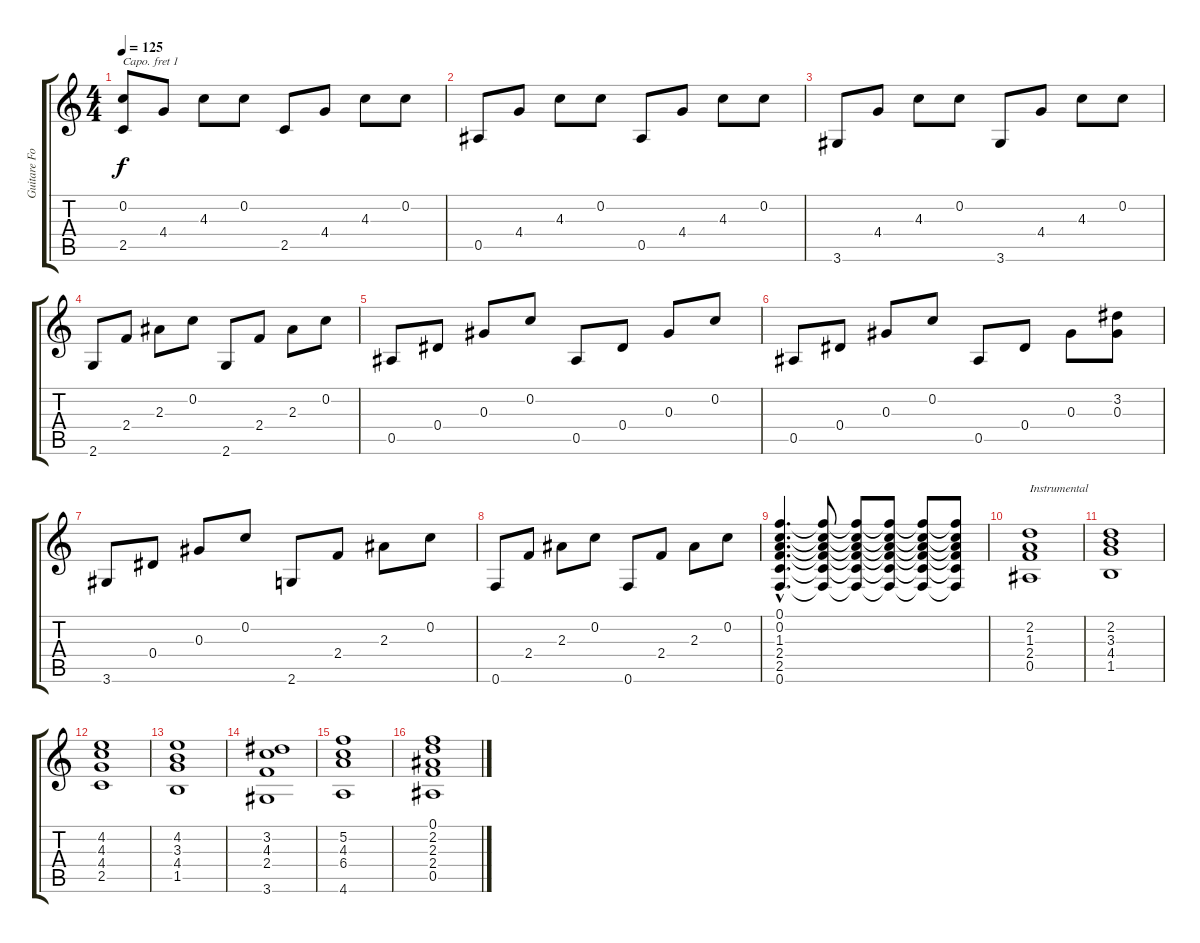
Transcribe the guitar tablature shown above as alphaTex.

\track ("Guitare Folk" "Guitare Fo") {instrument acousticguitarsteel}
\staff {score tabs}
\capo 1
\tuning (E4 B3 G3 D3 A2 E2) {hide}
\ts (4 4)
\tempo 125
\clef g2
\ks c
(0.2 2.5).8{dy f} 4.4.8 4.3.8 0.2.8 2.5.8 4.4.8 4.3.8 0.2.8 |
0.5.8 4.4.8 4.3.8 0.2.8 0.5.8 4.4.8 4.3.8 0.2.8 |
3.6.8 4.4.8 4.3.8 0.2.8 3.6.8 4.4.8 4.3.8 0.2.8 |
2.6.8 2.4.8 2.3.8 0.2.8 2.6.8 2.4.8 2.3.8 0.2.8 |
0.5.8 0.4.8 0.3.8 0.2.8 0.5.8 0.4.8 0.3.8 0.2.8 |
0.5.8 0.4.8 0.3.8 0.2.8 0.5.8 0.4.8 0.3.8 (3.2 0.3).8 |
3.6.8 0.4.8 0.3.8 0.2.8 2.6.8 2.4.8 2.3.8 0.2.8 |
0.6.8 2.4.8 2.3.8 0.2.8 0.6.8 2.4.8 2.3.8 0.2.8 |
(0.1{hac} 0.2{hac} 1.3{hac} 2.4{hac} 2.5{hac} 0.6{hac}).4{d} (0.1{t} 0.2{t} 1.3{t} 2.4{t} 2.5{t} 0.6{t}).8 (0.1{t} 0.2{t} 1.3{t} 2.4{t} 2.5{t} 0.6{t}).8 (0.1{t} 0.2{t} 1.3{t} 2.4{t} 2.5{t} 0.6{t}).8 (0.1{t} 0.2{t} 1.3{t} 2.4{t} 2.5{t} 0.6{t}).8 (0.1{t} 0.2{t} 1.3{t} 2.4{t} 2.5{t} 0.6{t}).8 |
(2.2 1.3 2.4 0.5).1{txt "Instrumental"} |
(2.2 3.3 4.4 1.5).1 |
(4.2 4.3 4.4 2.5).1 |
(4.2 3.3 4.4 1.5).1 |
(3.2 4.3 2.4 3.6).1 |
(5.2 4.3 6.4 4.6).1 |
(0.1 2.2 2.3 2.4 0.5).1
